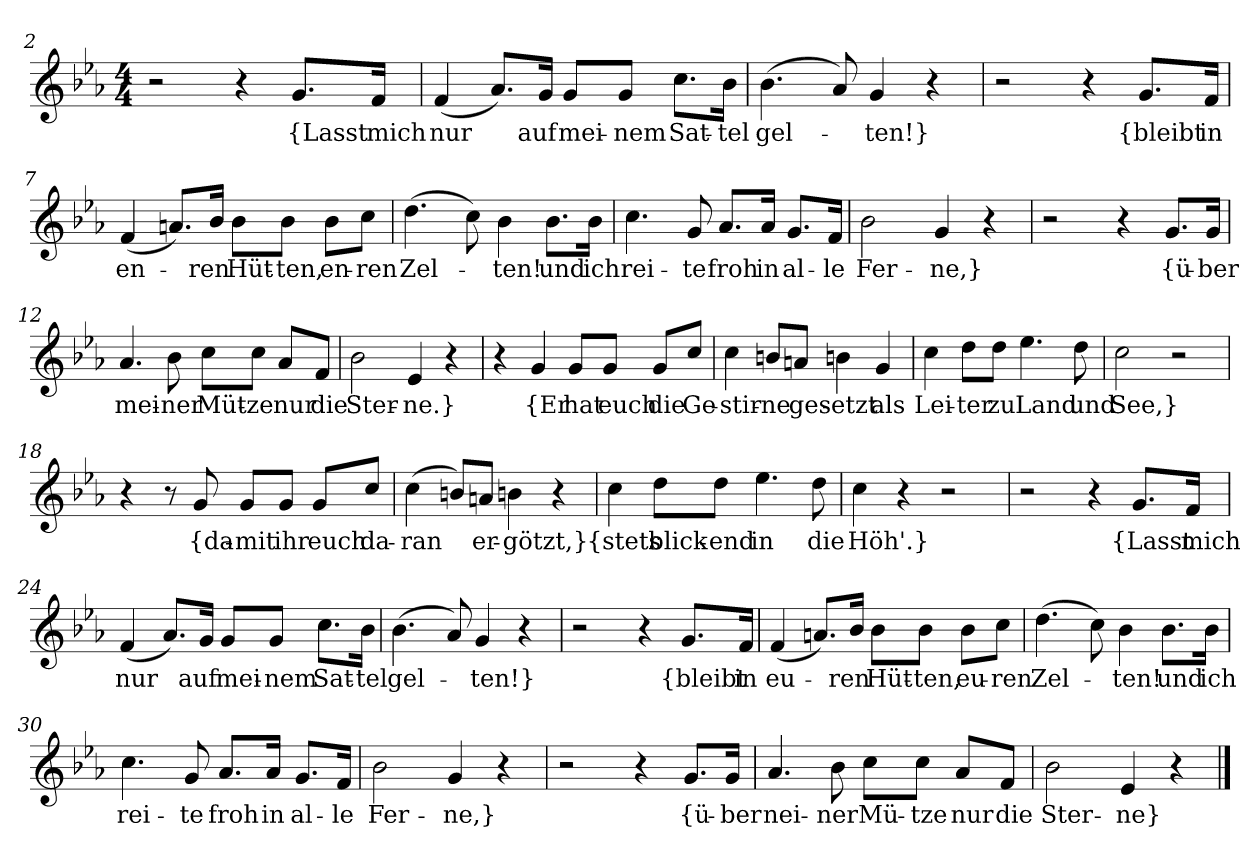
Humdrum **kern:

**kern	**text
*part1	*part1
*staff1	*staff1
*clefG2	*
*k[b-e-a-]	*
*M4/4	*
=2	=2
2r	.
4r	.
8.g/L	{Lasst
16f/Jk	mich
=3	=3
(4f	nur
8.a-/L)	.
16g/Jk	auf
8g/L	mei-
8g/J	-nem
8.cc\L	Sat-
16b-\Jk	-tel
=4	=4
(4.b-	gel-
8a-)	.
4g	-ten!}
4r	.
=6	=6
2r	.
4r	.
8.g/L	{bleibt
16f/Jk	in
=7	=7
(4f	en-
8.an/L)	.
16b-/Jk	-ren
8b-\L	Hüt-
8b-\J	-ten,
8b-\L	en-
8cc\J	-ren
=8	=8
(4.dd	Zel-
8cc)	.
4b-	-ten!
8.b-\L	und
16b-\Jk	ich
=9	=9
4.cc	rei-
8g	-te
8.a-/L	froh
16a-/Jk	in
8.g/L	al-
16f/Jk	-le
=10	=10
2b-	Fer-
4g	-ne,}
4r	.
=11	=11
2r	.
4r	.
8.g/L	{ü-
16g/Jk	-ber
=12	=12
4.a-	mei-
8b-	-ner
8cc\L	Müt-
8cc\J	-ze
8a-/L	nur
8f/J	die
=13	=13
2b-	Ster-
4e-	-ne.}
4r	.
=14	=14
4r	.
4g	{Er
8g/L	hat
8g/J	euch
8g/L	die
8cc/J	Ge-
=15	=15
4cc	-stir-
8bn/L	-ne
8an/J	ges-
4bn	-etzt
4g	als
=16	=16
4cc	Lei-
8dd\L	-ter
8dd\J	zu
4.ee-	Land
8dd	und
=17	=17
2cc	See,}
2r	.
=18	=18
4r	.
8r	.
8g	{da-
8g/L	-mit
8g/J	ihr
8g/L	euch
8cc/J	da-
=19	=19
(4cc	-ran
8bn/L)	.
8an/J	er-
4bn	-götzt,}
4r	.
=20	=20
4cc	{stets
8dd\L	blick-
8dd\J	-end
4.ee-	in
8dd	die
=21	=21
4cc	Höh'.}
4r	.
2r	.
=23	=23
2r	.
4r	.
8.g/L	{Lasst
16f/Jk	mich
=24	=24
(4f	nur
8.a-/L)	.
16g/Jk	auf
8g/L	mei-
8g/J	-nem
8.cc\L	Sat-
16b-\Jk	-tel
=25	=25
(4.b-	gel-
8a-)	.
4g	-ten!}
4r	.
=27	=27
2r	.
4r	.
8.g/L	{bleibt
16f/Jk	in
=28	=28
(4f	eu-
8.an/L)	.
16b-/Jk	-ren
8b-\L	Hüt-
8b-\J	-ten,
8b-\L	eu-
8cc\J	-ren
=29	=29
(4.dd	Zel-
8cc)	.
4b-	ten!
8.b-\L	und
16b-\Jk	ich
=30	=30
4.cc	rei-
8g	-te
8.a-/L	froh
16a-/Jk	in
8.g/L	al-
16f/Jk	-le
=31	=31
2b-	Fer-
4g	-ne,}
4r	.
=32	=32
2r	.
4r	.
8.g/L	{ü-
16g/Jk	-ber
=33	=33
4.a-	nei-
8b-	-ner
8cc\L	Mü-
8cc\J	-tze
8a-/L	nur
8f/J	die
=34	=34
2b-	Ster-
4e-	-ne}
4r	.
==	==
*-	*-
